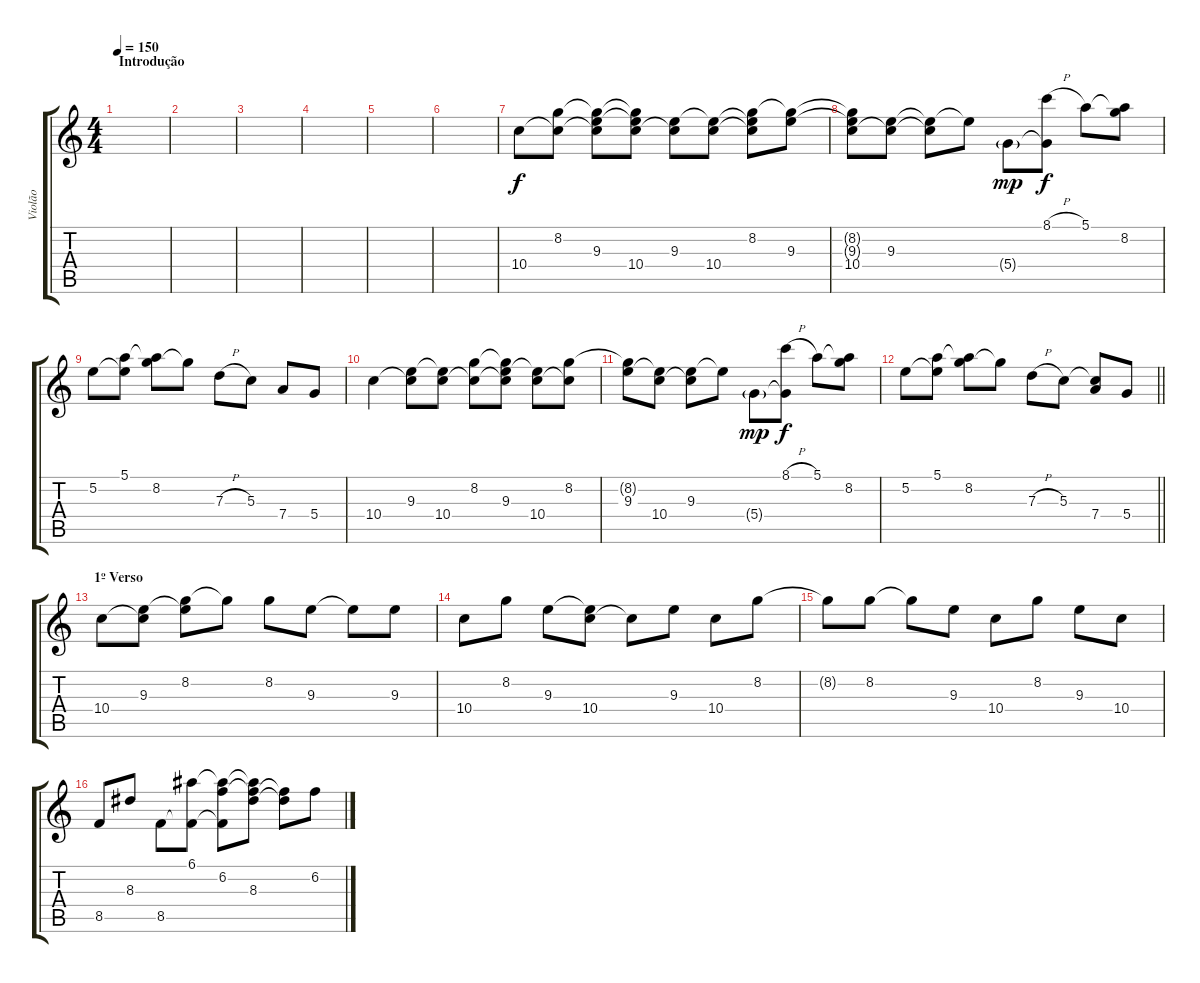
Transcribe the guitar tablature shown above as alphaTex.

\track ("Violão" "Violão") {instrument acousticguitarsteel}
\staff {score tabs}
\tuning (E4 B3 G3 D3 A2 E2) {hide}
\ts (4 4)
\section ("" "Introdução")
\tempo 150
\clef g2
\ks c
|
|
|
|
|
|
10.4.8 (8.2 10.4{t}).8 (8.2{t} 9.3 10.4{t}).8 (8.2{t} 9.3{t} 10.4).8 (9.3 10.4{t}).8 (9.3{t} 10.4).8 (8.2 9.3{t} 10.4{t}).8 (8.2{t} 9.3).8 |
(8.2{t} 9.3{t} 10.4).8 (9.3 10.4{t}).8 (9.3{t} 10.4{t}).8 9.3{t}.8 5.4{g}.8{dy mp} (8.1{h} 5.4{t}).8{dy f} 5.1.8 (5.1{t} 8.2).8 |
5.2.8 (5.1 5.2{t}).8 (5.1{t} 8.2).8 8.2{t}.8 7.3{h}.8 5.3.8 7.4.8 5.4.8 |
10.4.4 (9.3 10.4{t}).8 (9.3{t} 10.4).8 (8.2 10.4{t}).8 (8.2{t} 9.3 10.4{t}).8 (9.3{t} 10.4).8 (8.2 10.4{t}).8 |
(8.2{t} 9.3).8 (9.3{t} 10.4).8 (9.3 10.4{t}).8 9.3{t}.8 5.4{g}.8{dy mp} (8.1{h} 5.4{t}).8{dy f} 5.1.8 (5.1{t} 8.2).8 |
\barLineRight lightlight
5.2.8 (5.1 5.2{t}).8 (5.1{t} 8.2).8 8.2{t}.8 7.3{h}.8 5.3.8 (5.3{t} 7.4).8 5.4.8 |
\section ("" "1º Verso")
10.4.8 (9.3 10.4{t}).8 (8.2 9.3{t}).8 8.2{t}.8 8.2.8 9.3.8 9.3{t}.8 9.3.8 |
10.4.8 8.2.8 9.3.8 (9.3{t} 10.4).8 10.4{t}.8 9.3.8 10.4.8 8.2.8 |
8.2{t}.8 8.2.8 8.2{t}.8 9.3.8 10.4.8 8.2.8 9.3.8 10.4.8 |
8.5.8 8.3.8 8.5.8 (6.1 8.5{t}).8 (6.1{t} 6.2 8.5{t}).8 (6.1{t} 6.2{t} 8.3).8 (6.2{t} 8.3{t}).8 6.2.8
